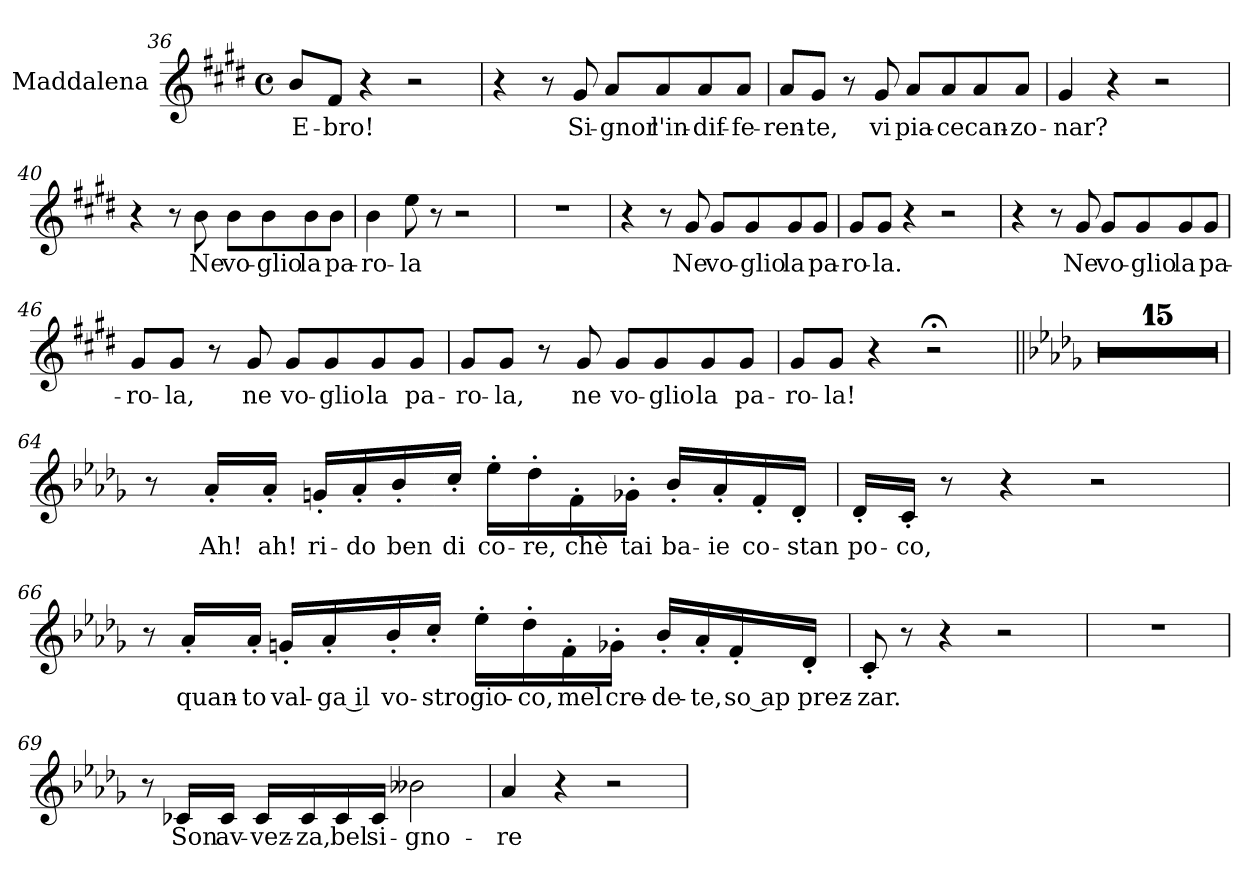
**kern	**text
*part1	*part1
*staff1	*staff1
*I"Maddalena	*
*I'M.	*
*clefG2	*
*k[f#c#g#d#]	*
*M4/4	*
*met(c)	*
=36	=36
!	!LO:LY:b
8b/L	E-
!	!LO:LY:b
8f#/J	-bro!
4r	.
2r	.
=37	=37
4r	.
8r	.
!	!LO:LY:b
8g#/	Si-
!	!LO:LY:b
8a/L	-gnor
!	!LO:LY:b
8a/	l'in-
!	!LO:LY:b
8a/	-dif-
!	!LO:LY:b
8a/J	-fe-
=38	=38
!	!LO:LY:b
8a/L	-ren-
!	!LO:LY:b
8g#/J	-te,
8r	.
!	!LO:LY:b
8g#/	vi
!	!LO:LY:b
8a/L	pia-
!	!LO:LY:b
8a/	-ce
!	!LO:LY:b
8a/	can-
!	!LO:LY:b
8a/J	-zo-
!!LO:PB:g=z
=39	=39
!	!LO:LY:b
4g#/	-nar?
4r	.
2r	.
=40	=40
4r	.
8r	.
!	!LO:LY:b
8b\	Ne
!	!LO:LY:b
8b\L	vo-
!	!LO:LY:b
8b\	-glio
!	!LO:LY:b
8b\	la
!	!LO:LY:b
8b\J	pa-
=41	=41
!	!LO:LY:b
4b\	-ro-
!	!LO:LY:b
8ee\	-la
8r	.
2r	.
!!LO:LB:g=z
=42	=42
1r	.
=43	=43
4r	.
8r	.
!	!LO:LY:b
8g#/	Ne
!	!LO:LY:b
8g#/L	vo-
!	!LO:LY:b
8g#/	-glio
!	!LO:LY:b
8g#/	la
!	!LO:LY:b
8g#/J	pa-
=44	=44
!	!LO:LY:b
8g#/L	-ro-
!	!LO:LY:b
8g#/J	-la.
4r	.
2r	.
!!LO:LB:g=z
=45	=45
4r	.
8r	.
!	!LO:LY:b
8g#/	Ne
!	!LO:LY:b
8g#/L	vo-
!	!LO:LY:b
8g#/	-glio
!	!LO:LY:b
8g#/	la
!	!LO:LY:b
8g#/J	pa-
=46	=46
!	!LO:LY:b
8g#/L	-ro-
!	!LO:LY:b
8g#/J	-la,
8r	.
!	!LO:LY:b
8g#/	ne
!	!LO:LY:b
8g#/L	vo-
!	!LO:LY:b
8g#/	-glio
!	!LO:LY:b
8g#/	la
!	!LO:LY:b
8g#/J	pa-
=47	=47
!	!LO:LY:b
8g#/L	-ro-
!	!LO:LY:b
8g#/J	-la,
8r	.
!	!LO:LY:b
8g#/	ne
!	!LO:LY:b
8g#/L	vo-
!	!LO:LY:b
8g#/	-glio
!	!LO:LY:b
8g#/	la
!	!LO:LY:b
8g#/J	pa-
!!LO:PB:g=z
=48	=48
!	!LO:LY:b
8g#/L	-ro-
!	!LO:LY:b
8g#/J	-la!
4r	.
2r;<	.
=49||	=49||
*k[b-e-a-d-g-]	*
1r	.
=50	=50
1r	.
=51	=51
1r	.
!!LO:LB:g=z
=52	=52
1r	.
=53	=53
1r	.
=54	=54
1r	.
=55	=55
1r	.
!!LO:LB:g=z
=56	=56
1r	.
=57	=57
1r	.
=58	=58
1r	.
=59	=59
1r	.
!!LO:PB:g=z
=60	=60
1r	.
=61	=61
1r	.
=62	=62
1r	.
!!LO:LB:g=z
=63	=63
1r	.
=64	=64
8r	.
!	!LO:LY:b
16a-'/LL	Ah!
!	!LO:LY:b
16a-'/JJ	ah!
!	!LO:LY:b
16gn'/LL	ri-
!	!LO:LY:b
16a-'/	-do
!	!LO:LY:b
16b-'/	ben
!	!LO:LY:b
16cc'/JJ	di
!	!LO:LY:b
16ee-'\LL	co-
!	!LO:LY:b
16dd-'\	-re,
!	!LO:LY:b
16f'\	chè
!	!LO:LY:b
16g-X'\JJ	tai
!	!LO:LY:b
16b-'/LL	ba-
!	!LO:LY:b
16a-'/	-ie
!	!LO:LY:b
16f'/	co-
!	!LO:LY:b
16d-'/JJ	-stan
!!LO:LB:g=z
=65	=65
!	!LO:LY:b
16d-'/LL	po-
!	!LO:LY:b
16c'/JJ	-co,
8r	.
4r	.
2r	.
=66	=66
8r	.
!	!LO:LY:b
16a-'/LL	quan-
!	!LO:LY:b
16a-'/JJ	-to
!	!LO:LY:b
16gn'/LL	val-
!	!LO:LY:b
16a-'/	ga il
!	!LO:LY:b
16b-'/	vo-
!	!LO:LY:b
16cc'/JJ	-stro
!	!LO:LY:b
16ee-'\LL	gio-
!	!LO:LY:b
16dd-'\	-co,
!	!LO:LY:b
16f'\	mel
!	!LO:LY:b
16g-X'\JJ	cre-
!	!LO:LY:b
16b-'/LL	-de-
!	!LO:LY:b
16a-'/	-te,
!	!LO:LY:b
16f'/	so ap
!	!LO:LY:b
16d-'/JJ	-prez-
!!LO:PB:g=z
=67	=67
!	!LO:LY:b
8c'/	-zar.
8r	.
4r	.
2r	.
=68	=68
1r	.
!!LO:LB:g=z
=69	=69
8r	.
!	!LO:LY:b
16c-X/LL	Son
!	!LO:LY:b
16c-/JJ	av-
!	!LO:LY:b
16c-/LL	-vez-
!	!LO:LY:b
16c-/	-za,
!	!LO:LY:b
16c-/	bel
!	!LO:LY:b
16c-/JJ	si-
!	!LO:LY:b
2b--X\	-gno-
=70	=70
!	!LO:LY:b
4a-/	-re
4r	.
2r	.
=	=
*-	*-
